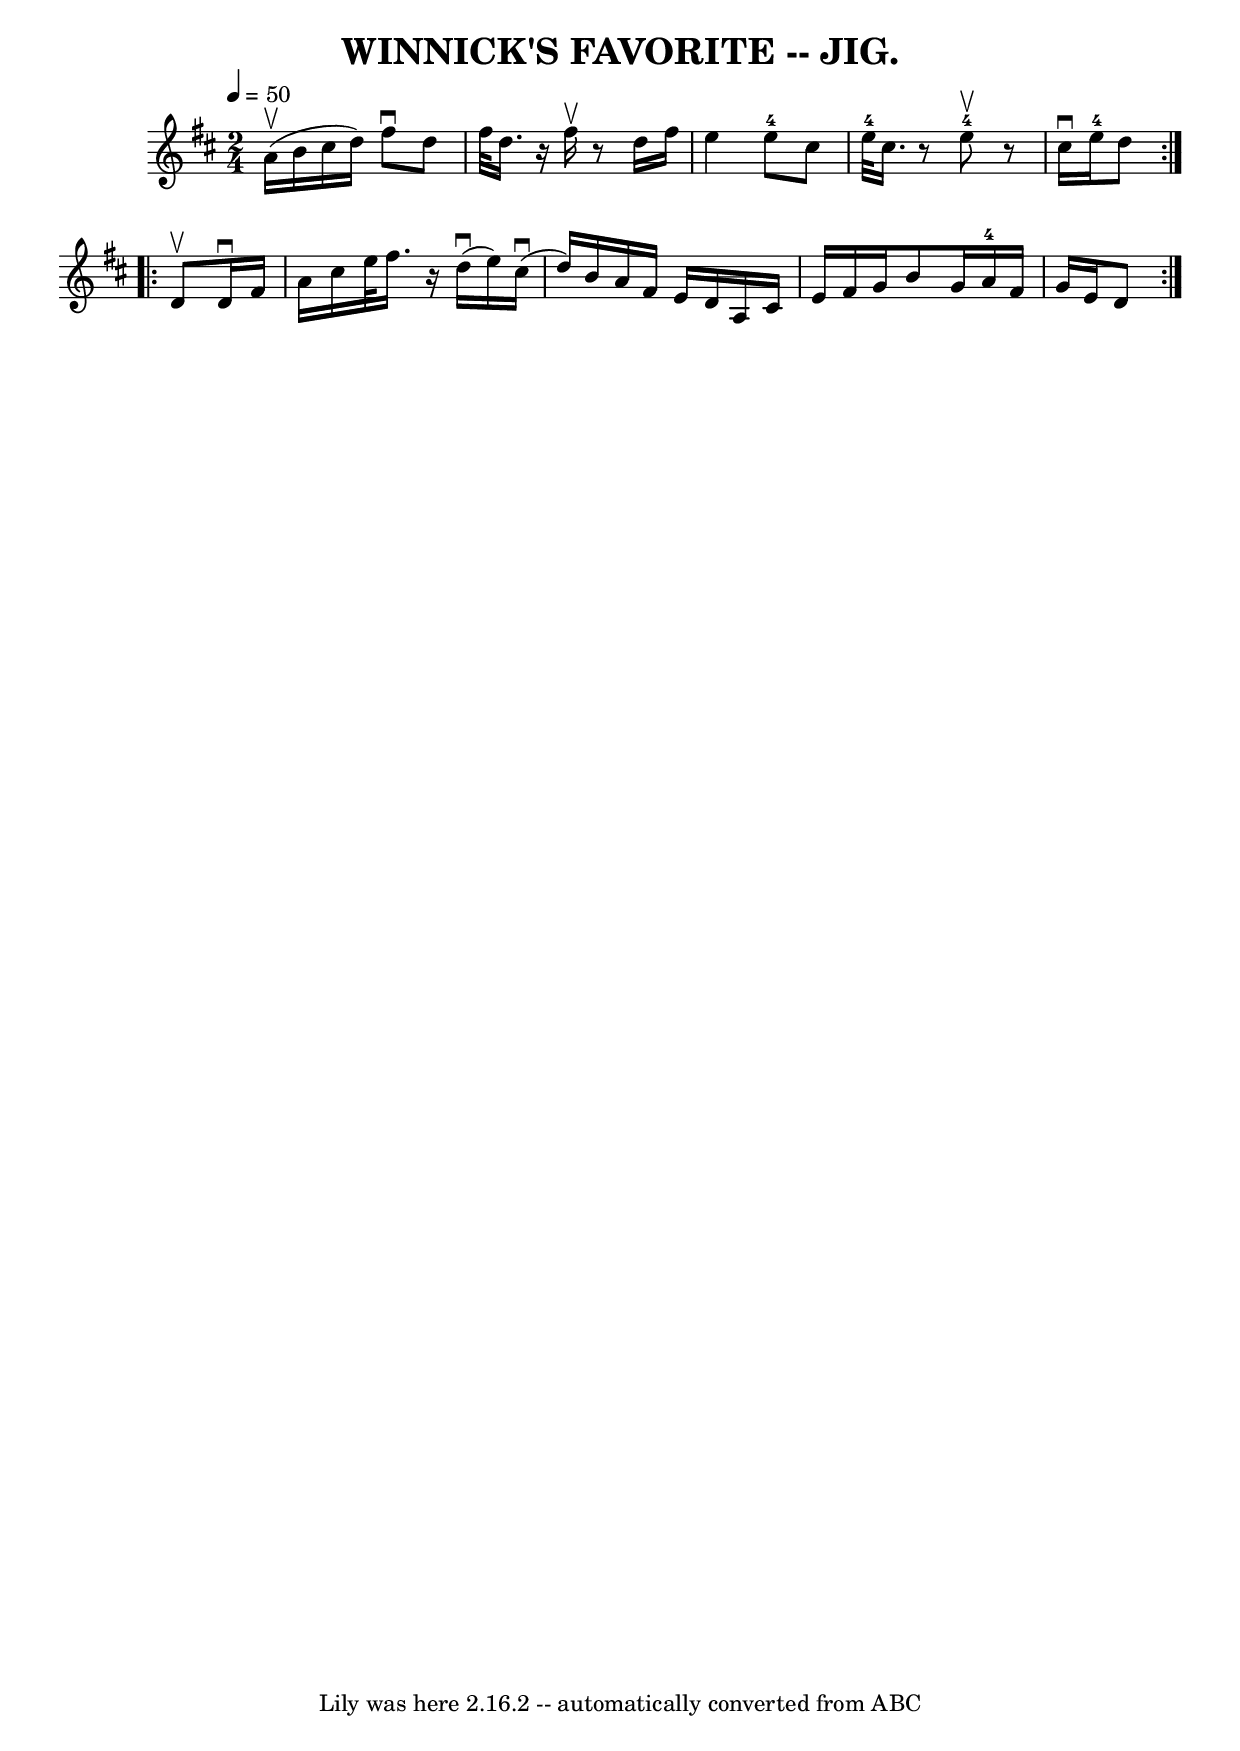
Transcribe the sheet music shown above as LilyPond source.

\version "2.16.2"
\include "Mammoth.ily"
\header {
  %% book = "Coles pg. 82.3"
  crossRefNumber = "1"
  footnotes = ""
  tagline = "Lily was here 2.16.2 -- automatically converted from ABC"
  title = "WINNICK'S FAVORITE -- JIG."

}
voicedefault =  {



  \repeat volta 2 {

    \time 2/4 \tempo  4=50
    
    \key d \major     a'16 (^\upbow b'16 cis''16 d''16)    |
         fis''8^\downbow d''8 fis''32 d''16.    r16 fis''16^\upbow  |
         r8 d''16 fis''16 e''4     |
    e''8-4 cis''8 e''32-4 cis''16.    r8 e''8-4^\upbow   |
    r8 cis''16^\downbow  
    e''16-4 d''8  
  }     
  \repeat volta 2 {     d'8^\upbow    |
    d'16^\downbow fis'16 a'16 cis''16 e''32 fis''16.    r16 d''16 (^\downbow |
    e''16) cis''16 (^\downbow d''16) b'16         a'16 fis'16 e'16 d'16     |
    a16 cis'16 e'16 fis'16         g'16 b'8 g'16   |
    a'16-4 fis'16 g'16 e'16 d'8  
  }   

}

\score{
  <<

    \context Staff="default"
    {
      \voicedefault 
      
    }

  >>
  \layout {
    
  }
  \midi {
  }

}
